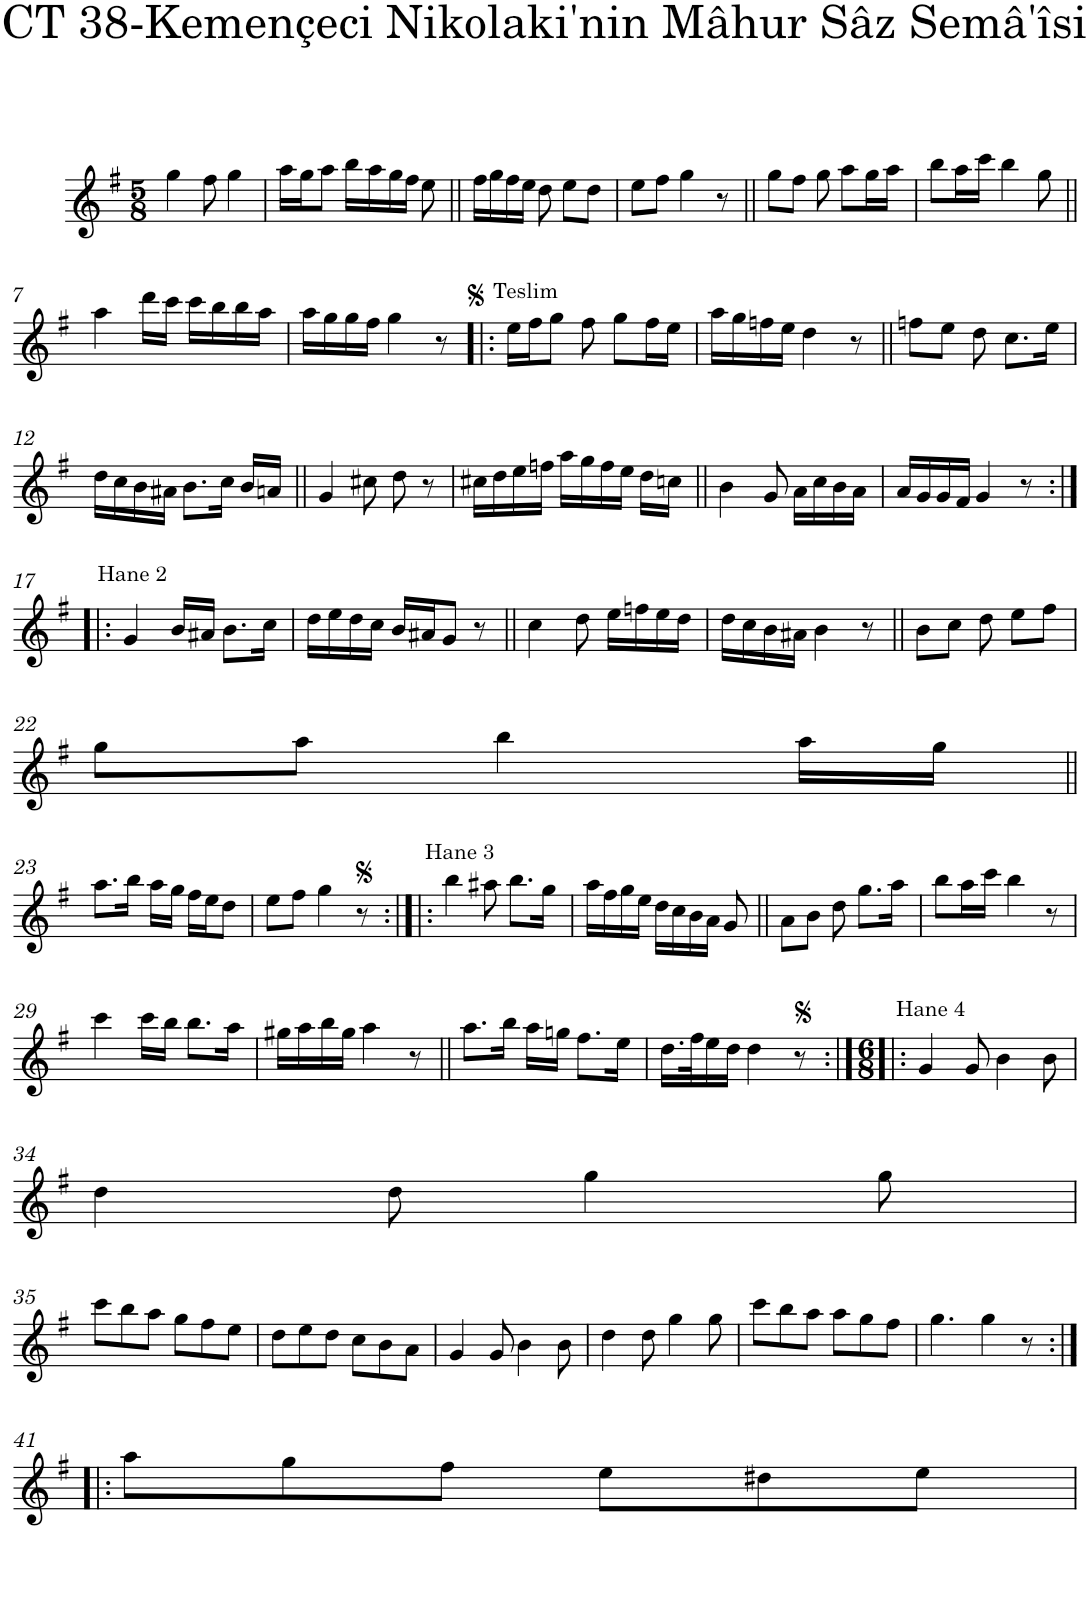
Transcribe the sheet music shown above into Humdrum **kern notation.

**kern
*part1
*staff1
*I"Piano
*I'Pno.
*clefG2
*k[f#]
*M5/8
=1
4gg\
8ff#\
4gg\
=2
16aa\LL
16gg\J
8aa\J
16bb\LL
16aa\
16gg\
16ff#\JJ
8ee\
=3||
16ff#\LL
16gg\
16ff#\
16ee\JJ
8dd\
8ee\L
8dd\J
=4
8ee\L
8ff#\J
4gg\
8r
=5||
8gg\L
8ff#\J
8gg\
8aa\L
16gg\L
16aa\JJ
=6
8bb\L
16aa\L
16ccc\JJ
4bb\
8gg\
!!LO:LB:g=z
=7||
4aa\
16ddd\LL
16ccc\JJ
16ccc\LL
16bb\
16bb\
16aa\JJ
=8
16aa\LL
16gg\
16gg\
16ff#\JJ
4gg\
8r
=9!|:
!LO:TX:a:t=Teslim
16ee\LL
16ff#\J
8gg\J
8ff#\
8gg\L
16ff#\L
16ee\JJ
=10
16aa\LL
16gg\
16ffn\
16ee\JJ
4dd\
8r
=11||
8ffn\L
8ee\J
8dd\
8.cc\L
16ee\Jk
!!LO:LB:g=z
=12
16dd\LL
16cc\
16b\
16a#X\JJ
8.b\L
16cc\Jk
16b/LL
16an/JJ
=13||
4g/
8cc#X\
8dd\
8r
=14
16cc#X\LL
16dd\
16ee\
16ffn\JJ
16aa\LL
16gg\
16ff\
16ee\JJ
16dd\LL
16ccn\JJ
=15||
4b\
8g/
16a\LL
16cc\
16b\
16a\JJ
=16
16a/LL
16g/
16g/
16f#/JJ
4g/
8r
!!LO:LB:g=z
=17:|!|:
!LO:TX:a:t=Hane 2
4g/
16b/LL
16a#X/JJ
8.b\L
16cc\Jk
=18
16dd\LL
16ee\
16dd\
16cc\JJ
16b/LL
16a#X/J
8g/J
8r
=19||
4cc\
8dd\
16ee\LL
16ffn\
16ee\
16dd\JJ
=20
16dd\LL
16cc\
16b\
16a#X\JJ
4b\
8r
=21||
8b\L
8cc\J
8dd\
8ee\L
8ff#\J
!!LO:LB:g=z
=22
8gg\L
8aa\J
4bb\
16aa\LL
16gg\JJ
!!LO:LB:g=z
=23||
8.aa\L
16bb\Jk
16aa\LL
16gg\JJ
16ff#\LL
16ee\J
8dd\J
=24
8ee\L
8ff#\J
4gg\
8r
=25:|!|:
!LO:TX:a:t=Hane 3
4bb\
8aa#X\
8.bb\L
16gg\Jk
=26
16aa\LL
16ff#\
16gg\
16ee\JJ
16dd\LL
16cc\
16b\
16a\JJ
8g/
=27||
8a\L
8b\J
8dd\
8.gg\L
16aa\Jk
=28
8bb\L
16aa\L
16ccc\JJ
4bb\
8r
!!LO:LB:g=z
=29
4ccc\
16ccc\LL
16bb\JJ
8.bb\L
16aa\Jk
=30
16gg#X\LL
16aa\
16bb\
16gg#\JJ
4aa\
8r
=31||
8.aa\L
16bb\Jk
16aa\LL
16ggn\JJ
8.ff#\L
16ee\Jk
=32
16.dd\LL
32ff#\K
16ee\
16dd\JJ
4dd\
8r
=33:|!|:
*M6/8
!LO:TX:a:t=Hane 4
4g/
8g/
4b\
8b\
!!LO:LB:g=z
=34
4dd\
8dd\
4gg\
8gg\
!!LO:LB:g=z
=35
8ccc\L
8bb\
8aa\J
8gg\L
8ff#\
8ee\J
=36
8dd\L
8ee\
8dd\J
8cc\L
8b\
8a\J
=37
4g/
8g/
4b\
8b\
=38
4dd\
8dd\
4gg\
8gg\
=39
8ccc\L
8bb\
8aa\J
8aa\L
8gg\
8ff#\J
=40
4.gg\
4gg\
8r
!!LO:LB:g=z
=41:|!|:
8aa\L
8gg\
8ff#\J
8ee\L
8dd#X\
8ee\J
=
*-
